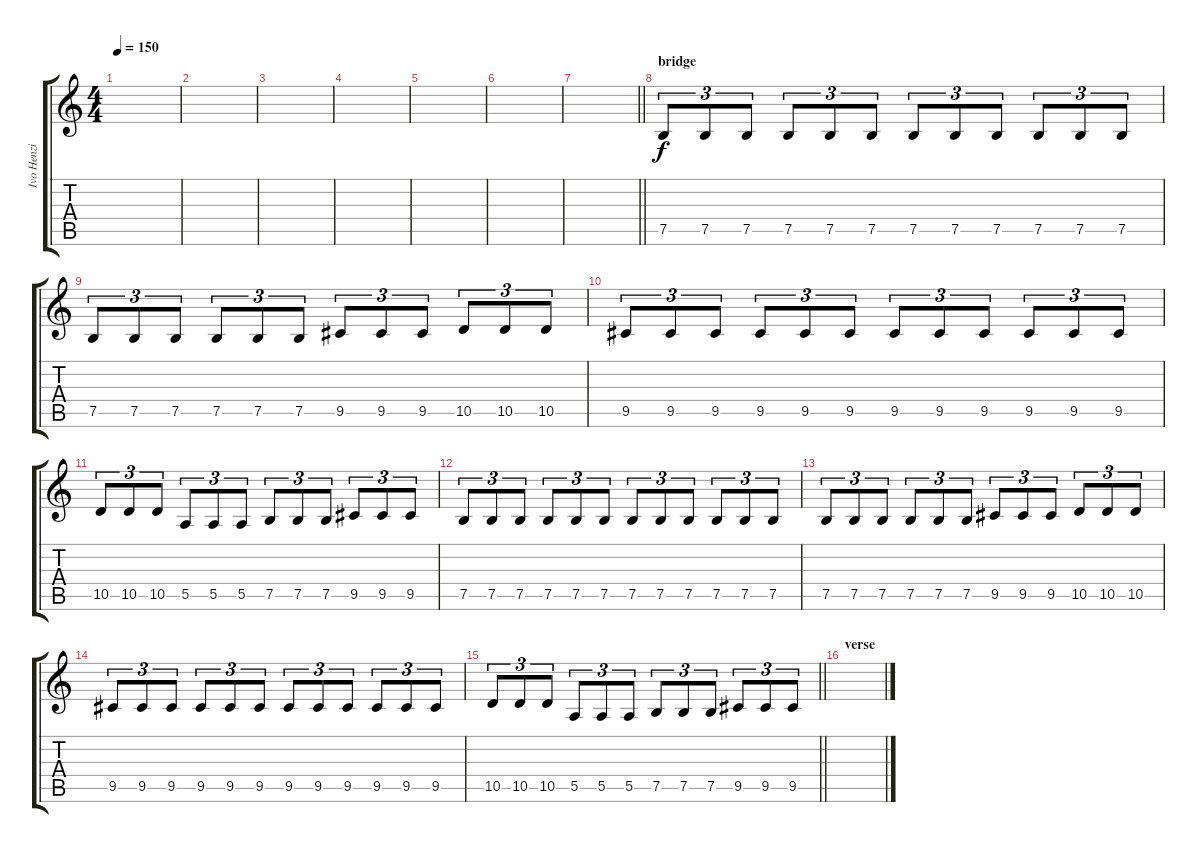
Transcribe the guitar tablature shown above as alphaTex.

\track ("Ivo Henzi Lead" "Ivo Henzi ") {instrument distortionguitar}
\staff {score tabs}
\tuning (B3 Gb3 D3 A2 E2 B1) {hide}
\ts (4 4)
\tempo 150
\clef g2
\ks c
|
|
|
|
|
|
\barLineRight lightlight
|
\section ("" "bridge")
7.5.8{tu (3 2)} 7.5.8{tu (3 2)} 7.5.8{tu (3 2)} 7.5.8{tu (3 2)} 7.5.8{tu (3 2)} 7.5.8{tu (3 2)} 7.5.8{tu (3 2)} 7.5.8{tu (3 2)} 7.5.8{tu (3 2)} 7.5.8{tu (3 2)} 7.5.8{tu (3 2)} 7.5.8{tu (3 2)} |
7.5.8{tu (3 2)} 7.5.8{tu (3 2)} 7.5.8{tu (3 2)} 7.5.8{tu (3 2)} 7.5.8{tu (3 2)} 7.5.8{tu (3 2)} 9.5.8{tu (3 2)} 9.5.8{tu (3 2)} 9.5.8{tu (3 2)} 10.5.8{tu (3 2)} 10.5.8{tu (3 2)} 10.5.8{tu (3 2)} |
9.5.8{tu (3 2)} 9.5.8{tu (3 2)} 9.5.8{tu (3 2)} 9.5.8{tu (3 2)} 9.5.8{tu (3 2)} 9.5.8{tu (3 2)} 9.5.8{tu (3 2)} 9.5.8{tu (3 2)} 9.5.8{tu (3 2)} 9.5.8{tu (3 2)} 9.5.8{tu (3 2)} 9.5.8{tu (3 2)} |
10.5.8{tu (3 2)} 10.5.8{tu (3 2)} 10.5.8{tu (3 2)} 5.5.8{tu (3 2)} 5.5.8{tu (3 2)} 5.5.8{tu (3 2)} 7.5.8{tu (3 2)} 7.5.8{tu (3 2)} 7.5.8{tu (3 2)} 9.5.8{tu (3 2)} 9.5.8{tu (3 2)} 9.5.8{tu (3 2)} |
7.5.8{tu (3 2)} 7.5.8{tu (3 2)} 7.5.8{tu (3 2)} 7.5.8{tu (3 2)} 7.5.8{tu (3 2)} 7.5.8{tu (3 2)} 7.5.8{tu (3 2)} 7.5.8{tu (3 2)} 7.5.8{tu (3 2)} 7.5.8{tu (3 2)} 7.5.8{tu (3 2)} 7.5.8{tu (3 2)} |
7.5.8{tu (3 2)} 7.5.8{tu (3 2)} 7.5.8{tu (3 2)} 7.5.8{tu (3 2)} 7.5.8{tu (3 2)} 7.5.8{tu (3 2)} 9.5.8{tu (3 2)} 9.5.8{tu (3 2)} 9.5.8{tu (3 2)} 10.5.8{tu (3 2)} 10.5.8{tu (3 2)} 10.5.8{tu (3 2)} |
9.5.8{tu (3 2)} 9.5.8{tu (3 2)} 9.5.8{tu (3 2)} 9.5.8{tu (3 2)} 9.5.8{tu (3 2)} 9.5.8{tu (3 2)} 9.5.8{tu (3 2)} 9.5.8{tu (3 2)} 9.5.8{tu (3 2)} 9.5.8{tu (3 2)} 9.5.8{tu (3 2)} 9.5.8{tu (3 2)} |
\barLineRight lightlight
10.5.8{tu (3 2)} 10.5.8{tu (3 2)} 10.5.8{tu (3 2)} 5.5.8{tu (3 2)} 5.5.8{tu (3 2)} 5.5.8{tu (3 2)} 7.5.8{tu (3 2)} 7.5.8{tu (3 2)} 7.5.8{tu (3 2)} 9.5.8{tu (3 2)} 9.5.8{tu (3 2)} 9.5.8{tu (3 2)} |
\section ("" "verse")
